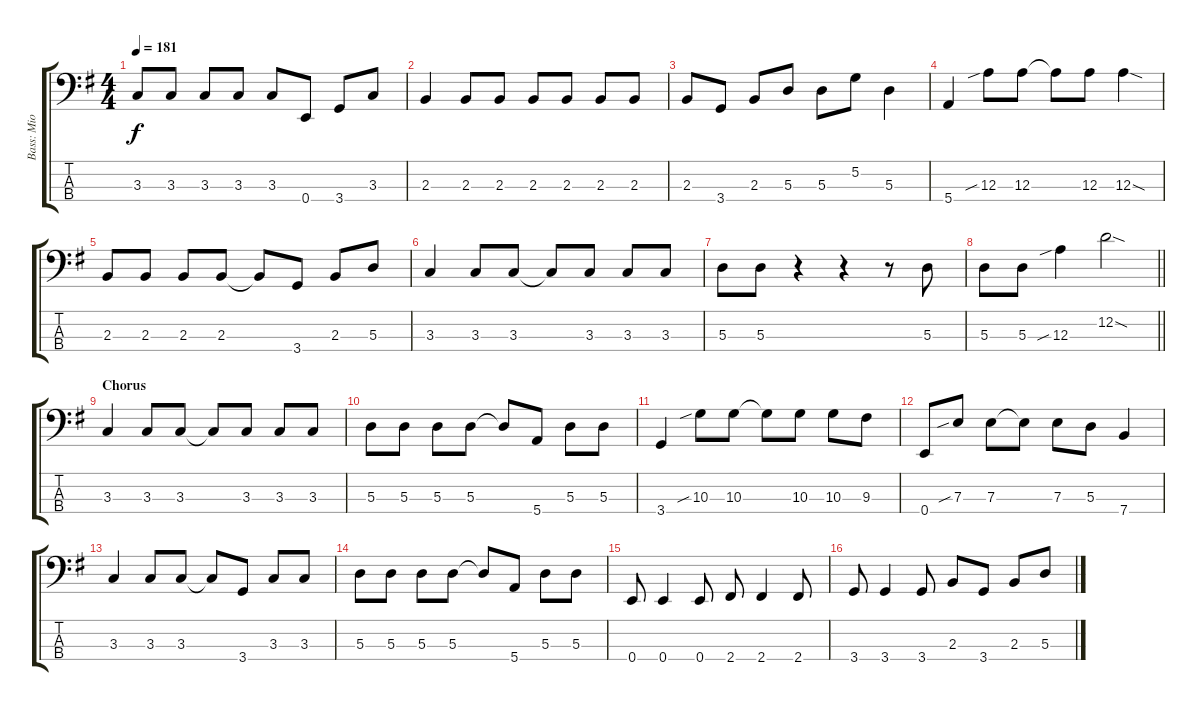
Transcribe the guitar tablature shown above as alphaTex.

\track ("Bass: Mio Akiyama" "Bass: Mio ") {instrument electricbassfinger}
\staff {score tabs}
\tuning (G2 D2 A1 E1) {hide}
\ts (4 4)
\tempo 181
\clef f4
\ks g
3.3.8{dy f} 3.3.8 3.3.8 3.3.8 3.3.8 0.4.8 3.4.8 3.3.8 |
2.3.4 2.3.8 2.3.8 2.3.8 2.3.8 2.3.8 2.3.8 |
2.3.8 3.4.8 2.3.8 5.3.8 5.3.8 5.2.8 5.3.4 |
5.4.4 12.3{sib}.8 12.3.8 12.3{t}.8 12.3.8 12.3{sod}.4 |
2.3.8 2.3.8 2.3.8 2.3.8 2.3{t}.8 3.4.8 2.3.8 5.3.8 |
3.3.4 3.3.8 3.3.8 3.3{t}.8 3.3.8 3.3.8 3.3.8 |
5.3.8 5.3.8 r.4 r.4 r.8 5.3.8 |
\barLineRight lightlight
5.3.8 5.3.8 12.3{sib}.4 12.2{sod}.2 |
\section ("" "Chorus")
3.3.4 3.3.8 3.3.8 3.3{t}.8 3.3.8 3.3.8 3.3.8 |
5.3.8 5.3.8 5.3.8 5.3.8 5.3{t}.8 5.4.8 5.3.8 5.3.8 |
3.4.4 10.3{sib}.8 10.3.8 10.3{t}.8 10.3.8 10.3.8 9.3.8 |
0.4.8 7.3{sib}.8 7.3.8 7.3{t}.8 7.3.8 5.3.8 7.4.4 |
3.3.4 3.3.8 3.3.8 3.3{t}.8 3.4.8 3.3.8 3.3.8 |
5.3.8 5.3.8 5.3.8 5.3.8 5.3{t}.8 5.4.8 5.3.8 5.3.8 |
0.4.8 0.4.4 0.4.8 2.4.8 2.4.4 2.4.8 |
3.4.8 3.4.4 3.4.8 2.3.8 3.4.8 2.3.8 5.3.8
